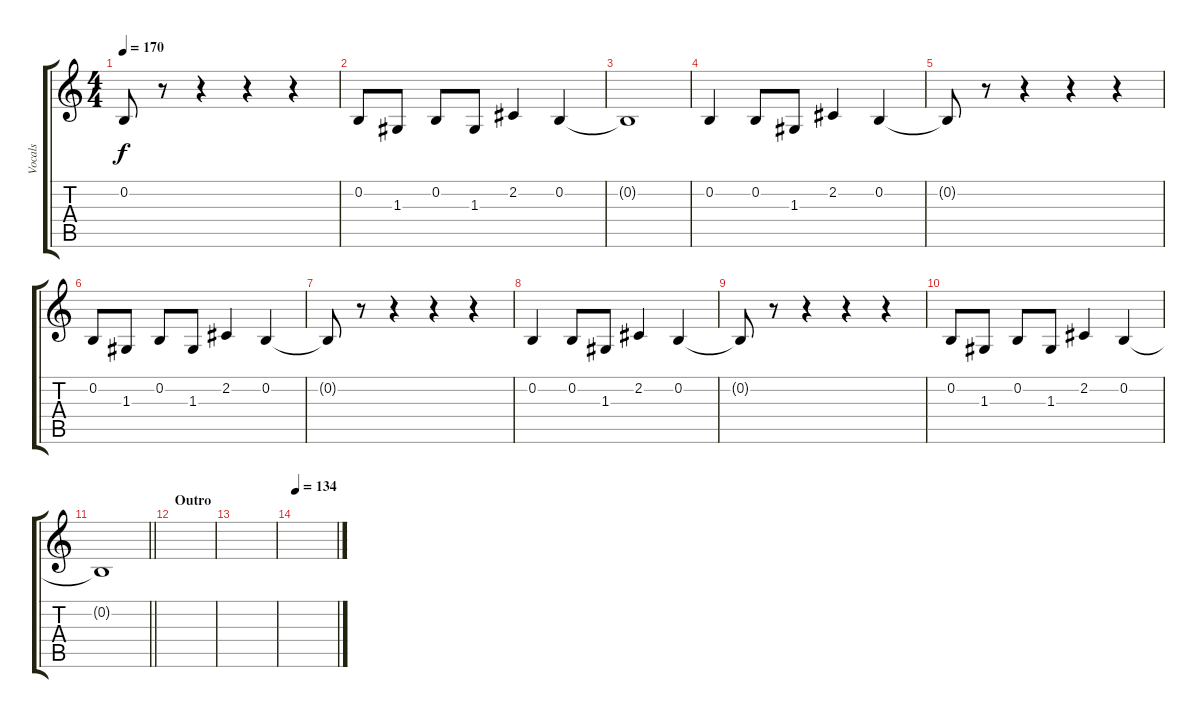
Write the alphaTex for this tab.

\track ("Vocals" "Vocals") {instrument altosax}
\staff {score tabs}
\tuning (E4 B3 G3 D3 A2 E2) {hide}
\ts (4 4)
\tempo 170
\clef g2
\ks c
0.2{t}.8{dy f} r.8 r.4 r.4 r.4 |
0.2.8 1.3.8 0.2.8 1.3.8 2.2.4 0.2.4 |
0.2{t}.1 |
0.2.4 0.2.8 1.3.8 2.2.4 0.2.4 |
0.2{t}.8 r.8 r.4 r.4 r.4 |
0.2.8 1.3.8 0.2.8 1.3.8 2.2.4 0.2.4 |
0.2{t}.8 r.8 r.4 r.4 r.4 |
0.2.4 0.2.8 1.3.8 2.2.4 0.2.4 |
0.2{t}.8 r.8 r.4 r.4 r.4 |
0.2.8 1.3.8 0.2.8 1.3.8 2.2.4 0.2.4 |
\barLineRight lightlight
0.2{t}.1 |
\section ("" "Outro")
|
|
\tempo 134
